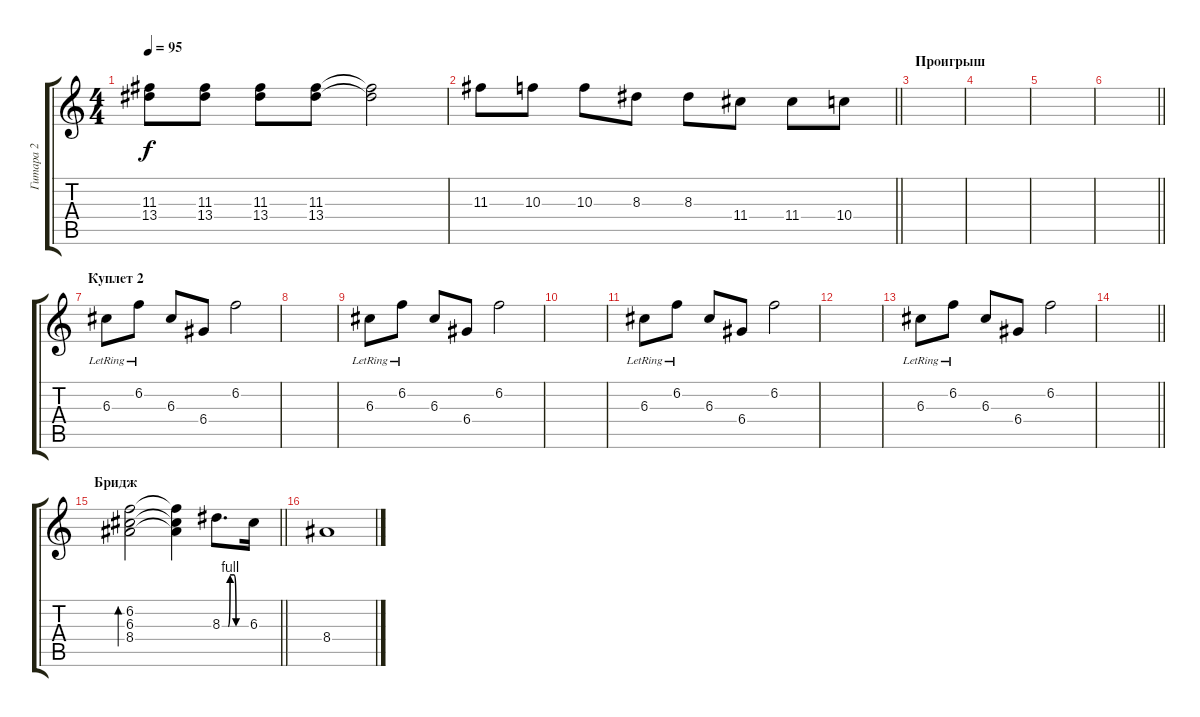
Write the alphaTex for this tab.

\track ("Гитара 2" "Гитара 2") {instrument overdrivenguitar}
\staff {score tabs}
\tuning (E4 B3 G3 D3 A2 E2) {hide}
\ts (4 4)
\tempo 95
\clef g2
\ks c
(11.3 13.4).8{dy f} (11.3 13.4).8 (11.3 13.4).8 (11.3 13.4).8 (11.3{t} 13.4{t}).2 |
\barLineRight lightlight
11.3.8{instrument electricguitarclean} 10.3.8 10.3.8 8.3.8 8.3.8{volume 3} 11.4.8 11.4.8 10.4.8 |
\section ("" "Проигрыш")
|
|
|
\barLineRight lightlight
|
\section ("" "Куплет 2")
6.3{lr}.8{volume 11 balance 13 instrument overdrivenguitar} 6.2{lr}.8 6.3.8 6.4.8 6.2.2 |
|
6.3{lr}.8 6.2{lr}.8 6.3.8 6.4.8 6.2.2 |
|
6.3{lr}.8 6.2{lr}.8 6.3.8 6.4.8 6.2.2 |
|
6.3{lr}.8 6.2{lr}.8 6.3.8 6.4.8 6.2.2 |
\barLineRight lightlight
|
\section ("" "Бридж")
\barLineRight lightlight
(6.2 6.3 8.4).2{bd 240 volume 11 instrument overdrivenguitar} (6.2{t} 6.3{t} 8.4{t}).4 8.3{be (custom 0 0 10 0 15 0 20 4 30 4 35 0 60 0)}.8{d} 6.3.16 |
8.4.1
